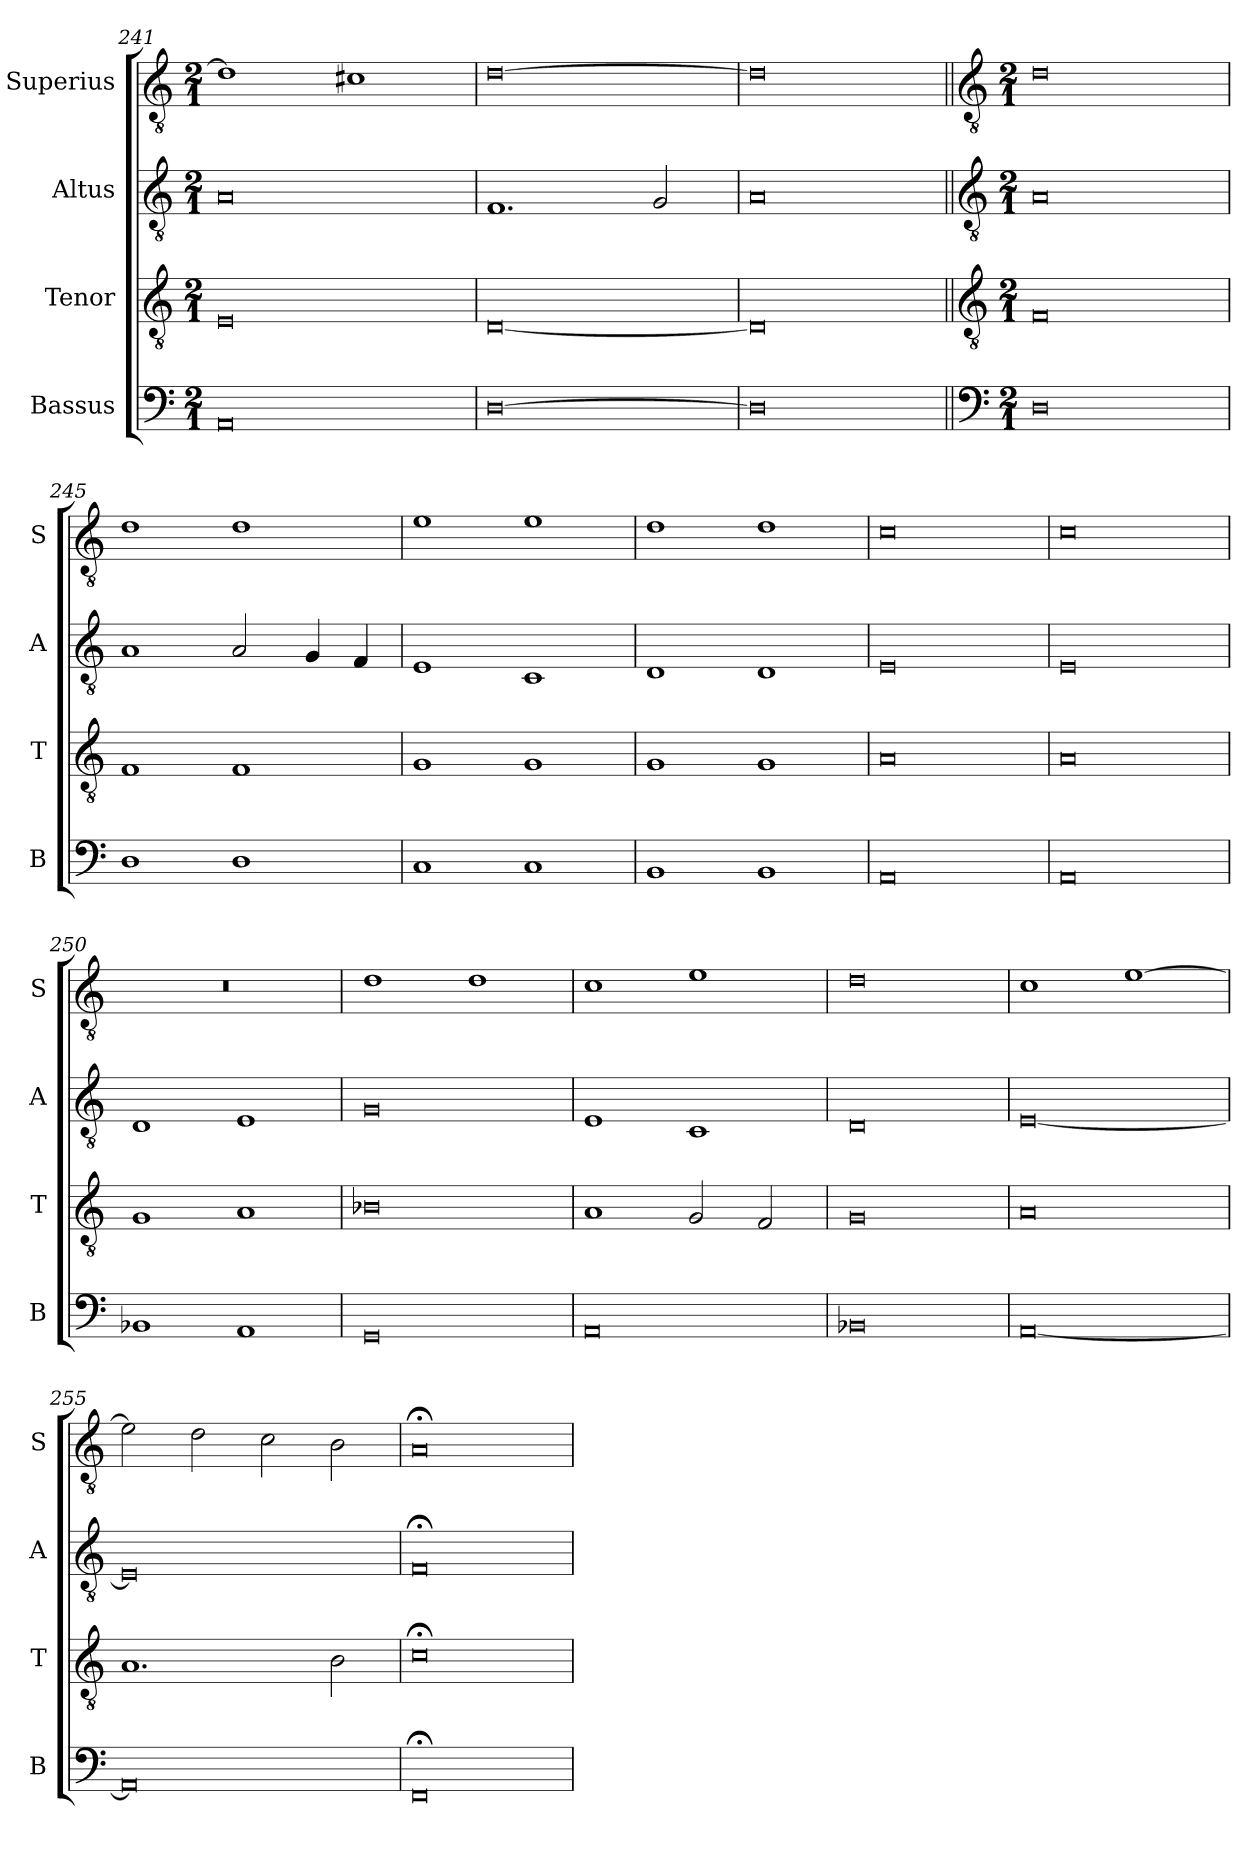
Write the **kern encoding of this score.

**kern	**kern	**kern	**kern
*part4	*part3	*part2	*part1
*staff4	*staff3	*staff2	*staff1
*I"Bassus	*I"Tenor	*I"Altus	*I"Superius
*I'B	*I'T	*I'A	*I'S
*clefF4	*clefGv2	*clefGv2	*clefGv2
*k[]	*k[]	*k[]	*k[]
*M2/1	*M2/1	*M2/1	*M2/1
=241	=241	=241	=241
0AA	0E	0A	1d]
.	.	.	1c#X
=242	=242	=242	=242
[0D	[0D	1.F	[0d
.	.	2G/	.
=243	=243	=243	=243
0D]	0D]	0A	0d]
!!LO:LB:g=z
=244||	=244||	=244||	=244||
*clefF4	*clefGv2	*clefGv2	*clefGv2
*k[]	*k[]	*k[]	*k[]
*M2/1	*M2/1	*M2/1	*M2/1
0D	0F	0A	0d
=245	=245	=245	=245
1D	1F	1A	1d
1D	1F	2A/	1d
.	.	4G/	.
.	.	4F/	.
=246	=246	=246	=246
1C	1G	1E	1e
1C	1G	1C	1e
=247	=247	=247	=247
1BB	1G	1D	1d
1BB	1G	1D	1d
=248	=248	=248	=248
0AA	0A	0E	0c
=249	=249	=249	=249
0AA	0A	0E	0c
=250	=250	=250	=250
1BB-X	1G	1D	0r
1AA	1A	1E	.
=251	=251	=251	=251
0GG	0B-X	0G	1d
.	.	.	1d
=252	=252	=252	=252
0AA	1A	1E	1c
.	2G/	1C	1e
.	2F/	.	.
=253	=253	=253	=253
0BB-X	0G	0D	0d
=254	=254	=254	=254
[0AA	0A	[0E	1c
.	.	.	[1e
=255	=255	=255	=255
0AA]	1.A	0E]	2e\]
.	.	.	2d\
.	.	.	2c\
.	2B\	.	2B\
=256	=256	=256	=256
0FF;<	0c;<	0F;<	0A;<
=	=	=	=
*-	*-	*-	*-
